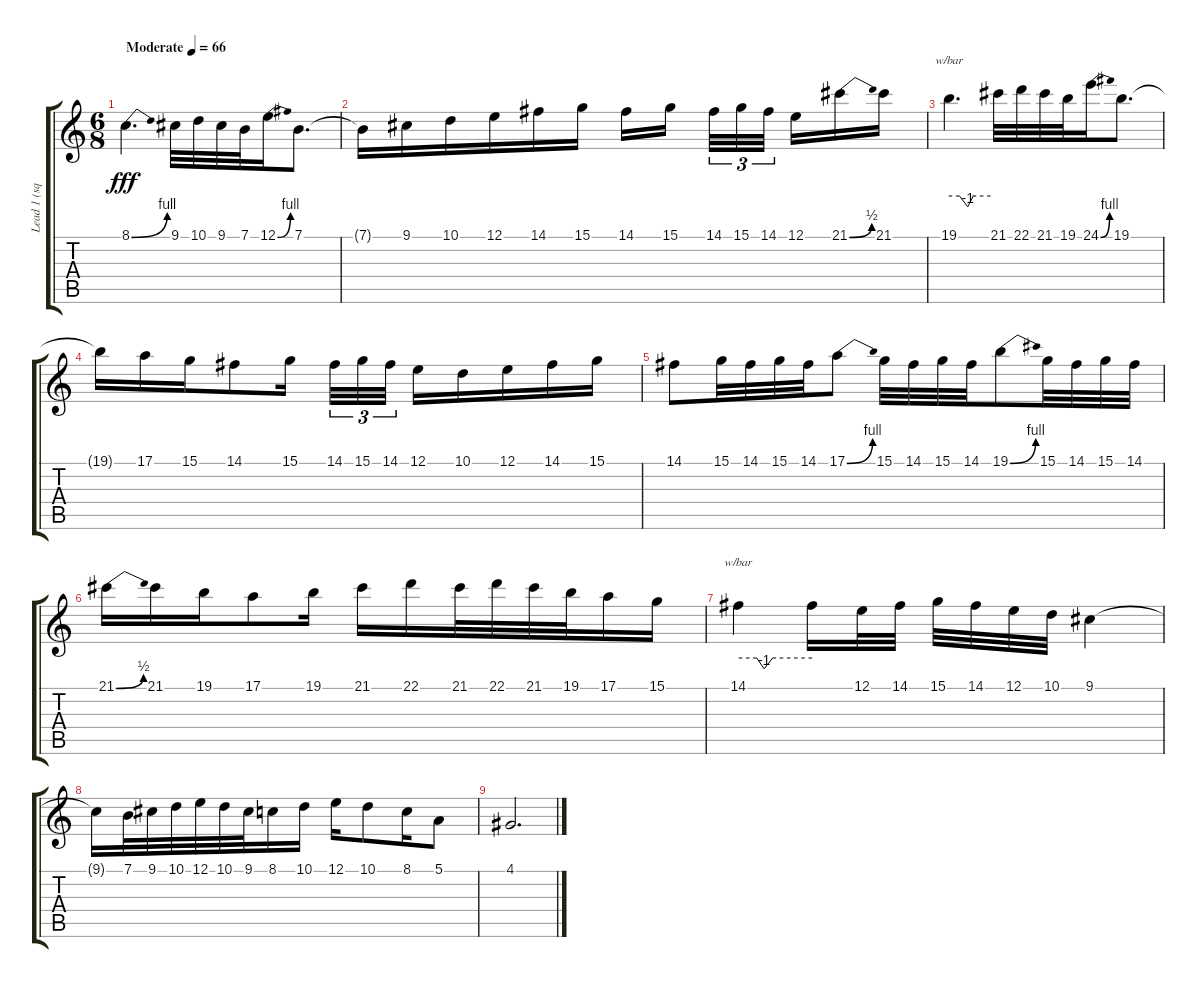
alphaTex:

\track ("Lead 1 (square)" "Lead 1 (sq") {instrument lead1square}
\staff {score tabs}
\tuning (E4 B3 G3 D3 A2 E2) {hide}
\ts (6 8)
\tempo (66 "Moderate")
\clef g2
\ks c
8.1{be (bend 0 0 60 4)}.4{d dy fff instrument lead1square} 9.1.32 10.1.32 9.1.32 7.1.32 12.1{be (bend 0 0 60 4)}.16 7.1.8{d} |
7.1{t}.16 9.1.16 10.1.16 12.1.16 14.1.16 15.1.16 14.1.16 15.1.16{beam splitsecondary} 14.1.32{tu (3 2)} 15.1.32{tu (3 2)} 14.1.32{tu (3 2) beam splitsecondary} 12.1.16 21.1{be (bend 0 0 60 2)}.16 21.1.16 |
19.1.4{d tbe (custom default 0 0 15 0 27 -4 35 0 60 0)} 21.1.32 22.1.32 21.1.32 19.1.32 24.1{be (bend 0 0 60 4)}.16 19.1.8{d} |
19.1{t}.16 17.1.16 15.1.16 14.1.8 15.1.16 14.1.32{tu (3 2)} 15.1.32{tu (3 2)} 14.1.32{tu (3 2) beam splitsecondary} 12.1.16 10.1.16 12.1.16 14.1.16 15.1.16 |
14.1.8 15.1.32 14.1.32 15.1.32 14.1.32 17.1{be (bend 0 0 60 4)}.8 15.1.32 14.1.32 15.1.32 14.1.32 19.1{be (bend 0 0 60 4)}.8 15.1.32 14.1.32 15.1.32 14.1.32 |
21.1{be (bend 0 0 60 2)}.16 21.1.16 19.1.16 17.1.8 19.1.16 21.1.16 22.1.16 21.1.32 22.1.32 21.1.32 19.1.32 17.1.16 15.1.16 |
14.1.4{tbe (custom default 0 0 15 0 21 -4 28 0 60 0)} 14.1{t}.16 12.1.32 14.1.32 15.1.32 14.1.32 12.1.32 10.1.32 9.1.4 |
9.1{t}.16 7.1.32 9.1.32 10.1.32 12.1.32 10.1.32 9.1.32 8.1.16 10.1.16 12.1.16 10.1.8 8.1.16 5.1.8 |
4.1.2{d}
